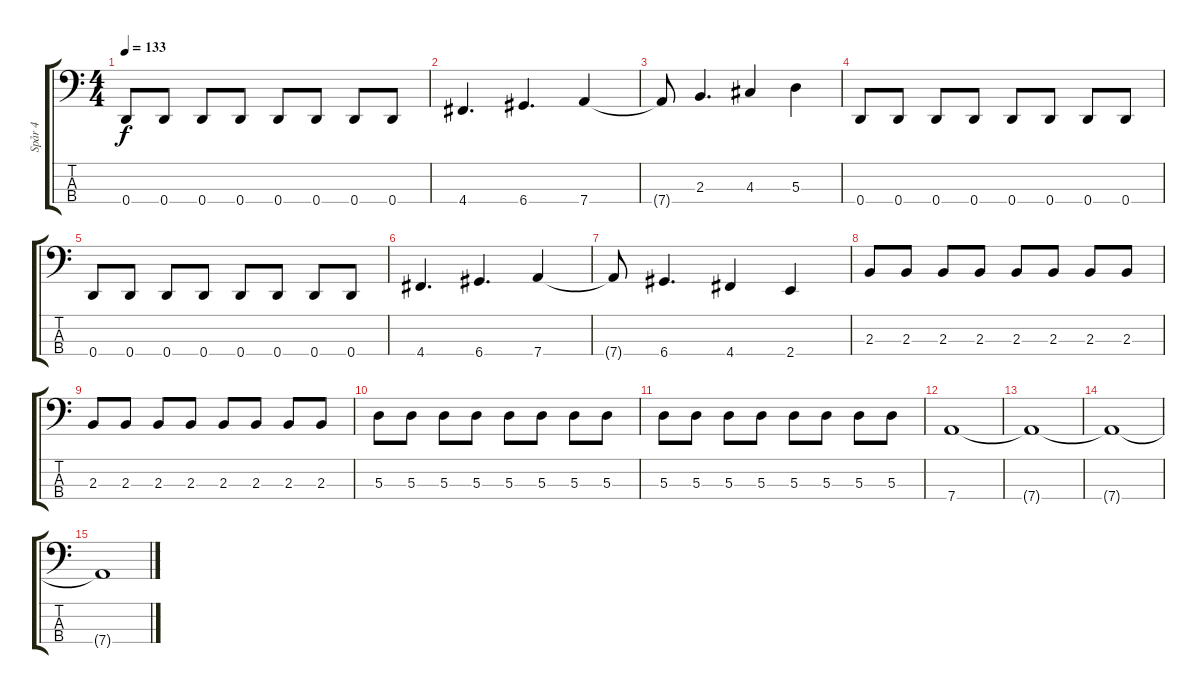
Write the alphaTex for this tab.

\track ("Spår 4" "Spår 4") {instrument electricbassfinger}
\staff {score tabs}
\tuning (G2 D2 A1 D1) {hide}
\ts (4 4)
\tempo 133
\clef f4
\ks c
0.4.8{dy f} 0.4.8 0.4.8 0.4.8 0.4.8 0.4.8 0.4.8 0.4.8 |
4.4.4{d} 6.4.4{d} 7.4.4 |
7.4{t}.8 2.3.4{d} 4.3.4 5.3.4 |
0.4.8 0.4.8 0.4.8 0.4.8 0.4.8 0.4.8 0.4.8 0.4.8 |
0.4.8 0.4.8 0.4.8 0.4.8 0.4.8 0.4.8 0.4.8 0.4.8 |
4.4.4{d} 6.4.4{d} 7.4.4 |
7.4{t}.8 6.4.4{d} 4.4.4 2.4.4 |
2.3.8 2.3.8 2.3.8 2.3.8 2.3.8 2.3.8 2.3.8 2.3.8 |
2.3.8 2.3.8 2.3.8 2.3.8 2.3.8 2.3.8 2.3.8 2.3.8 |
5.3.8 5.3.8 5.3.8 5.3.8 5.3.8 5.3.8 5.3.8 5.3.8 |
5.3.8 5.3.8 5.3.8 5.3.8 5.3.8 5.3.8 5.3.8 5.3.8 |
7.4.1 |
7.4{t}.1 |
7.4{t}.1 |
7.4{t}.1
